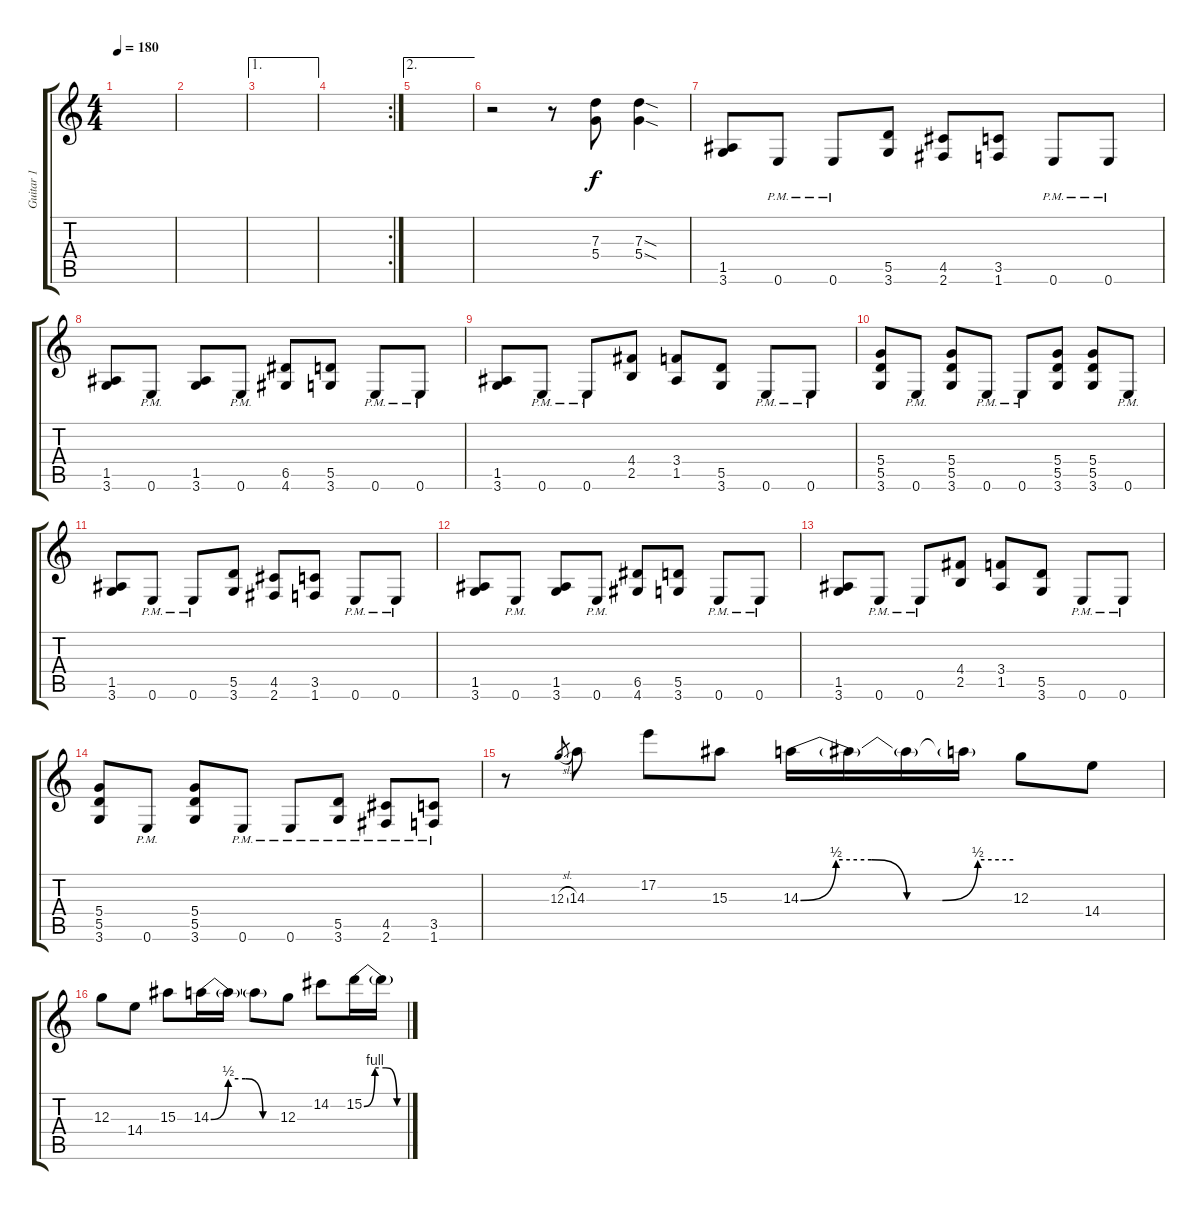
\track ("Guitar 1" "Guitar 1") {instrument distortionguitar}
\staff {score tabs}
\tuning (E4 B3 G3 D3 A2 E2) {hide}
\ts (4 4)
\tempo 180
\clef g2
\ks c
|
|
\ae 1
|
\rc 2
|
\ae 2
|
r.2 r.8 (7.3 5.4).8 (7.3{sod} 5.4{sod}).4 |
(1.5 3.6).8 0.6{pm}.8 0.6{pm}.8 (5.5 3.6).8 (4.5 2.6).8 (3.5 1.6).8 0.6{pm}.8 0.6{pm}.8 |
(1.5 3.6).8 0.6{pm}.8 (1.5 3.6).8 0.6{pm}.8 (6.5 4.6).8 (5.5 3.6).8 0.6{pm}.8 0.6{pm}.8 |
(1.5 3.6).8 0.6{pm}.8 0.6{pm}.8 (4.4 2.5).8 (3.4 1.5).8 (5.5 3.6).8 0.6{pm}.8 0.6{pm}.8 |
(5.4 5.5 3.6).8 0.6{pm}.8 (5.4 5.5 3.6).8 0.6{pm}.8 0.6{pm}.8 (5.4 5.5 3.6).8 (5.4 5.5 3.6).8 0.6{pm}.8 |
(1.5 3.6).8 0.6{pm}.8 0.6{pm}.8 (5.5 3.6).8 (4.5 2.6).8 (3.5 1.6).8 0.6{pm}.8 0.6{pm}.8 |
(1.5 3.6).8 0.6{pm}.8 (1.5 3.6).8 0.6{pm}.8 (6.5 4.6).8 (5.5 3.6).8 0.6{pm}.8 0.6{pm}.8 |
(1.5 3.6).8 0.6{pm}.8 0.6{pm}.8 (4.4 2.5).8 (3.4 1.5).8 (5.5 3.6).8 0.6{pm}.8 0.6{pm}.8 |
(5.4 5.5 3.6).8 0.6{pm}.8 (5.4 5.5 3.6).8 0.6{pm}.8 0.6{pm}.8 (5.5{pm} 3.6{pm}).8 (4.5{pm} 2.6{pm}).8 (3.5{pm} 1.6{pm}).8 |
r.8 12.3{sl}.8{gr} 14.3.8 17.2.8 15.3.8 14.3{be (custom 0 0 10 2 20 2 30 0 40 0 50 2 60 2)}.16 14.3{t}.16 14.3{t}.16 14.3{t}.16 12.3.8 14.4.8 |
12.3.8 14.4.8 15.3.8 14.3{be (custom 0 0 15 2 30 2 45 0 60 0)}.16 14.3{t}.16 14.3{t}.8 12.3.8 14.2.8 15.2{be (custom 0 0 15 4 30 4 45 0 60 0)}.16 15.2{t}.16
